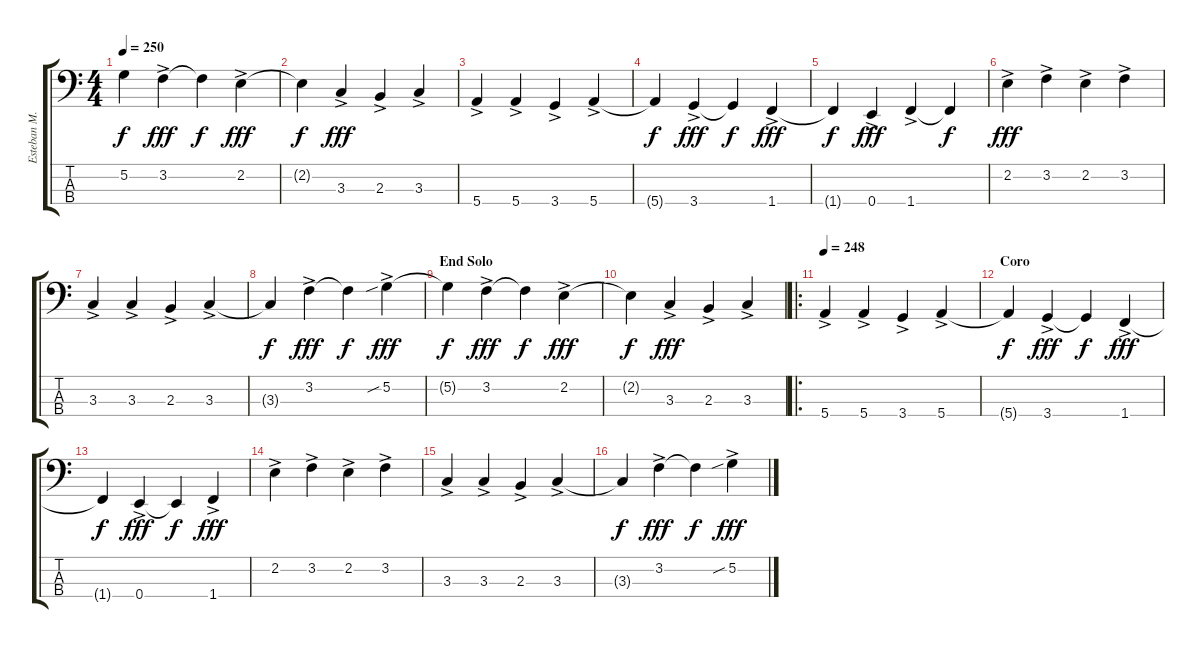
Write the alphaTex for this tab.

\track ("Esteban M." "Esteban M.") {instrument electricbasspick}
\staff {score tabs}
\tuning (G2 D2 A1 E1) {hide}
\ts (4 4)
\tempo 250
\clef f4
\ks c
5.2{t}.4{dy f} 3.2{ac}.4{dy fff} 3.2{t}.4{dy f} 2.2{ac}.4{dy fff} |
2.2{t}.4{dy f} 3.3{ac}.4{dy fff} 2.3{ac}.4 3.3{ac}.4 |
5.4{ac}.4{volume 16} 5.4{ac}.4 3.4{ac}.4 5.4{ac}.4 |
5.4{t}.4{dy f} 3.4{ac}.4{dy fff} 3.4{t}.4{dy f} 1.4{ac}.4{dy fff} |
1.4{t}.4{dy f} 0.4{ac}.4{dy fff} 1.4{ac}.4 1.4{t}.4{dy f} |
2.2{ac}.4{dy fff} 3.2{ac}.4 2.2{ac}.4 3.2{ac}.4 |
3.3{ac}.4 3.3{ac}.4 2.3{ac}.4 3.3{ac}.4 |
3.3{t}.4{dy f} 3.2{ac}.4{dy fff} 3.2{t}.4{dy f} 5.2{sib ac}.4{dy fff} |
\section ("" "End Solo")
5.2{t}.4{dy f} 3.2{ac}.4{dy fff} 3.2{t}.4{dy f} 2.2{ac}.4{dy fff} |
2.2{t}.4{dy f} 3.3{ac}.4{dy fff} 2.3{ac}.4 3.3{ac}.4 |
\ro
\tempo 248
5.4{ac}.4{volume 16} 5.4{ac}.4 3.4{ac}.4 5.4{ac}.4 |
\section ("" "Coro")
5.4{t}.4{dy f} 3.4{ac}.4{dy fff} 3.4{t}.4{dy f} 1.4{ac}.4{dy fff} |
1.4{t}.4{dy f} 0.4{ac}.4{dy fff} 0.4{t}.4{dy f} 1.4{ac}.4{dy fff} |
2.2{ac}.4 3.2{ac}.4 2.2{ac}.4 3.2{ac}.4 |
3.3{ac}.4 3.3{ac}.4 2.3{ac}.4 3.3{ac}.4 |
3.3{t}.4{dy f} 3.2{ac}.4{dy fff} 3.2{t}.4{dy f} 5.2{sib ac}.4{dy fff}
